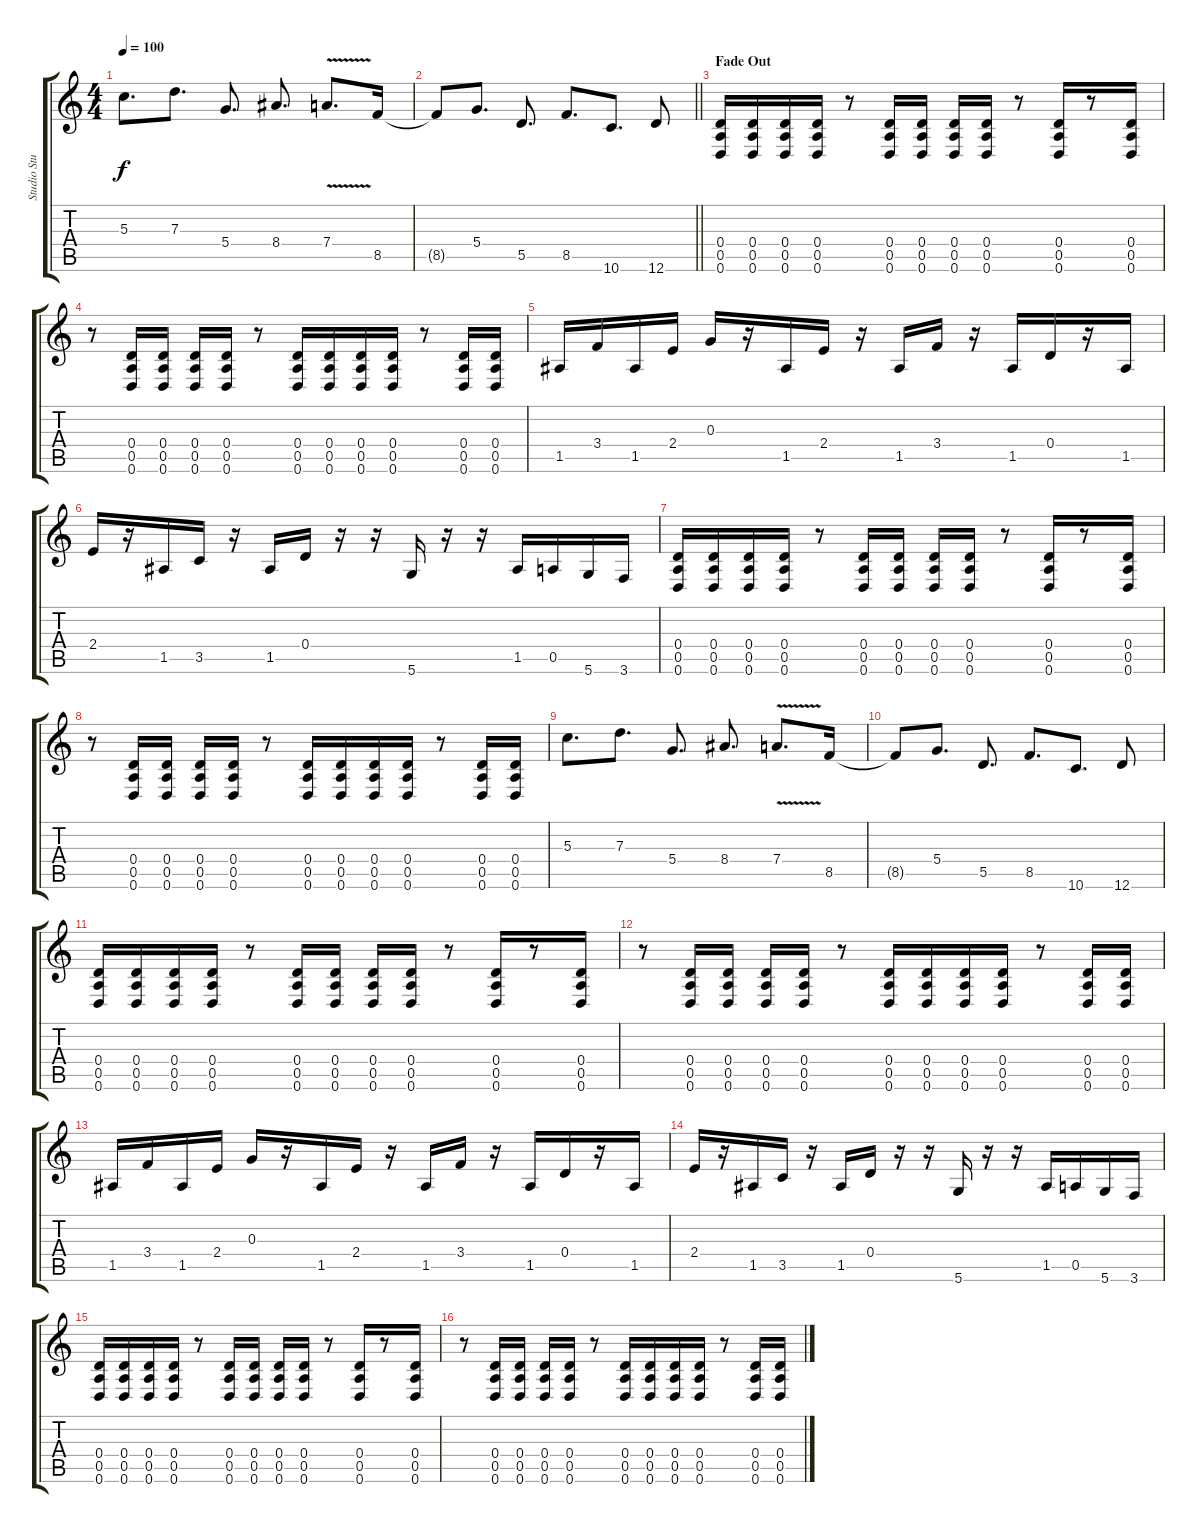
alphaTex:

\track ("Studio Stuff" "Studio Stu") {instrument overdrivenguitar}
\staff {score tabs}
\tuning (E4 B3 G3 D3 A2 D2) {hide}
\ts (4 4)
\tempo 100
\clef g2
\ks c
5.3.8{d dy f} 7.3.8{d} 5.4.8{d} 8.4.8{d} 7.4{v}.8{d} 8.5.16 |
\barLineRight lightlight
8.5{t}.8 5.4.8{d} 5.5.8{d} 8.5.8{d} 10.6.8{d} 12.6.8 |
\section ("" "Fade Out")
(0.4 0.5 0.6).16 (0.4 0.5 0.6).16 (0.4 0.5 0.6).16 (0.4 0.5 0.6).16 r.8 (0.4 0.5 0.6).16 (0.4 0.5 0.6).16 (0.4 0.5 0.6).16 (0.4 0.5 0.6).16 r.8 (0.4 0.5 0.6).16 r.8 (0.4 0.5 0.6).16 |
r.8 (0.4 0.5 0.6).16 (0.4 0.5 0.6).16 (0.4 0.5 0.6).16 (0.4 0.5 0.6).16 r.8 (0.4 0.5 0.6).16 (0.4 0.5 0.6).16 (0.4 0.5 0.6).16 (0.4 0.5 0.6).16 r.8 (0.4 0.5 0.6).16 (0.4 0.5 0.6).16 |
1.5.16 3.4.16 1.5.16 2.4.16 0.3.16 r.16 1.5.16 2.4.16 r.16 1.5.16 3.4.16 r.16 1.5.16 0.4.16 r.16 1.5.16 |
2.4.16 r.16 1.5.16 3.5.16 r.16 1.5.16 0.4.16 r.16 r.16 5.6.16 r.16 r.16 1.5.16 0.5.16 5.6.16 3.6.16 |
(0.4 0.5 0.6).16 (0.4 0.5 0.6).16 (0.4 0.5 0.6).16 (0.4 0.5 0.6).16 r.8 (0.4 0.5 0.6).16 (0.4 0.5 0.6).16 (0.4 0.5 0.6).16 (0.4 0.5 0.6).16 r.8 (0.4 0.5 0.6).16 r.8 (0.4 0.5 0.6).16 |
r.8 (0.4 0.5 0.6).16 (0.4 0.5 0.6).16 (0.4 0.5 0.6).16 (0.4 0.5 0.6).16 r.8 (0.4 0.5 0.6).16 (0.4 0.5 0.6).16 (0.4 0.5 0.6).16 (0.4 0.5 0.6).16 r.8 (0.4 0.5 0.6).16 (0.4 0.5 0.6).16 |
5.3.8{d} 7.3.8{d} 5.4.8{d} 8.4.8{d} 7.4{v}.8{d} 8.5.16 |
8.5{t}.8 5.4.8{d} 5.5.8{d} 8.5.8{d} 10.6.8{d} 12.6.8 |
(0.4 0.5 0.6).16 (0.4 0.5 0.6).16 (0.4 0.5 0.6).16 (0.4 0.5 0.6).16 r.8 (0.4 0.5 0.6).16 (0.4 0.5 0.6).16 (0.4 0.5 0.6).16 (0.4 0.5 0.6).16 r.8 (0.4 0.5 0.6).16 r.8 (0.4 0.5 0.6).16 |
r.8 (0.4 0.5 0.6).16 (0.4 0.5 0.6).16 (0.4 0.5 0.6).16 (0.4 0.5 0.6).16 r.8 (0.4 0.5 0.6).16 (0.4 0.5 0.6).16 (0.4 0.5 0.6).16 (0.4 0.5 0.6).16 r.8 (0.4 0.5 0.6).16 (0.4 0.5 0.6).16 |
1.5.16 3.4.16 1.5.16 2.4.16 0.3.16 r.16 1.5.16 2.4.16 r.16 1.5.16 3.4.16 r.16 1.5.16 0.4.16 r.16 1.5.16 |
2.4.16 r.16 1.5.16 3.5.16 r.16 1.5.16 0.4.16 r.16 r.16 5.6.16 r.16 r.16 1.5.16 0.5.16 5.6.16 3.6.16 |
(0.4 0.5 0.6).16 (0.4 0.5 0.6).16 (0.4 0.5 0.6).16 (0.4 0.5 0.6).16 r.8 (0.4 0.5 0.6).16 (0.4 0.5 0.6).16 (0.4 0.5 0.6).16 (0.4 0.5 0.6).16 r.8 (0.4 0.5 0.6).16 r.8 (0.4 0.5 0.6).16 |
r.8 (0.4 0.5 0.6).16 (0.4 0.5 0.6).16 (0.4 0.5 0.6).16 (0.4 0.5 0.6).16 r.8 (0.4 0.5 0.6).16 (0.4 0.5 0.6).16 (0.4 0.5 0.6).16 (0.4 0.5 0.6).16 r.8 (0.4 0.5 0.6).16 (0.4 0.5 0.6).16
